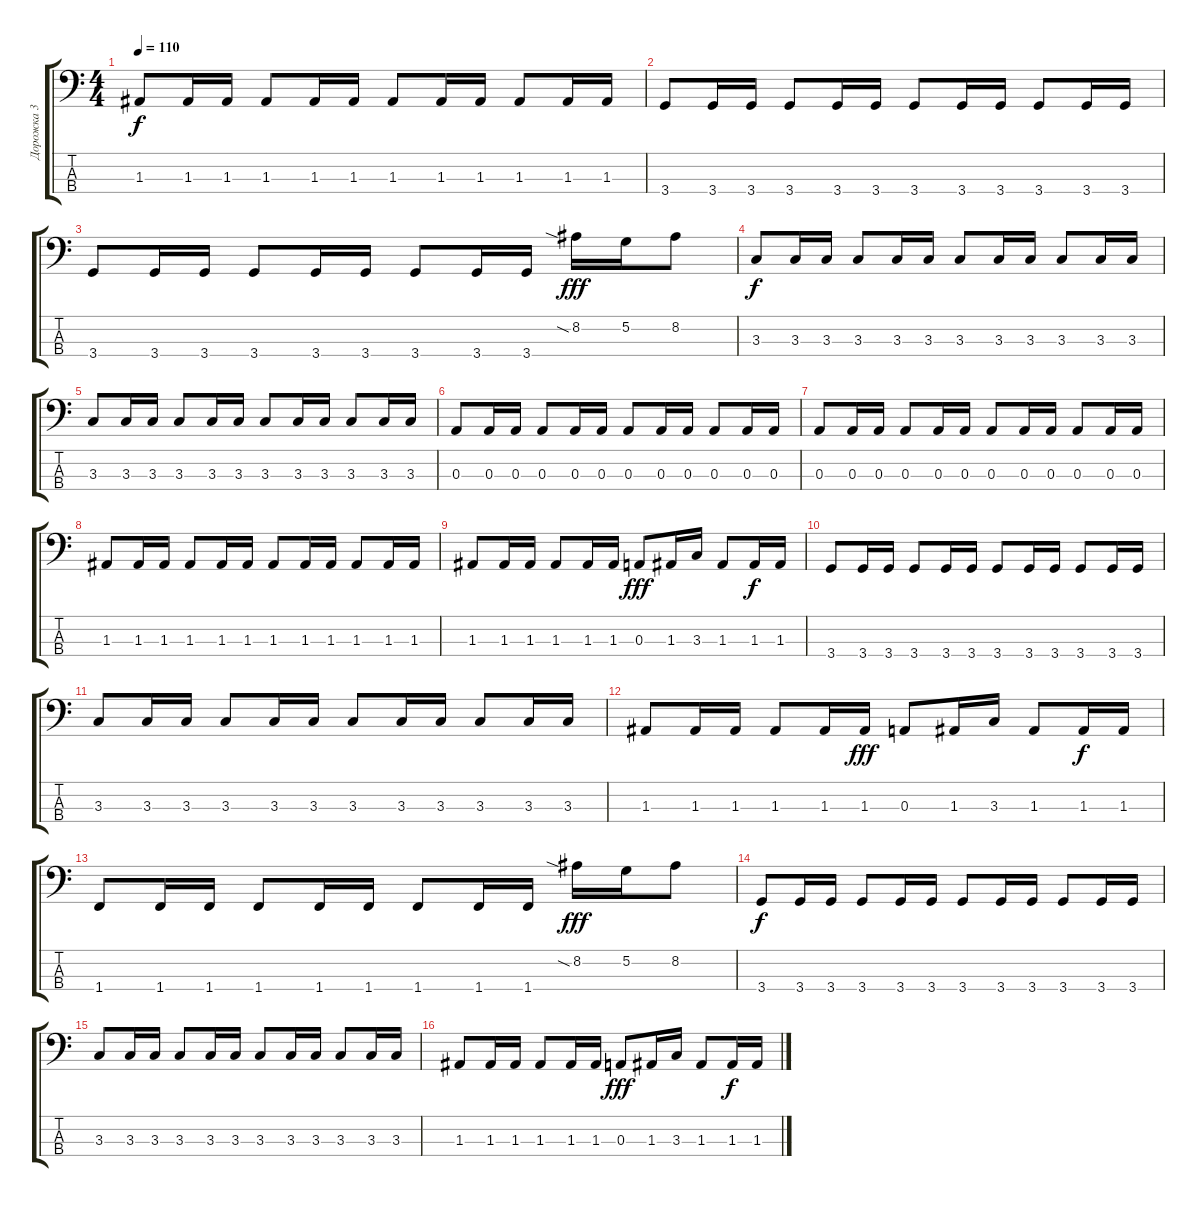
\track ("Дорожка 3" "Дорожка 3") {instrument electricbassfinger}
\staff {score tabs}
\tuning (G2 D2 A1 E1) {hide}
\ts (4 4)
\tempo 110
\clef f4
\ks c
1.3.8{dy f} 1.3.16 1.3.16 1.3.8 1.3.16 1.3.16 1.3.8 1.3.16 1.3.16 1.3.8 1.3.16 1.3.16 |
3.4.8 3.4.16 3.4.16 3.4.8 3.4.16 3.4.16 3.4.8 3.4.16 3.4.16 3.4.8 3.4.16 3.4.16 |
3.4.8 3.4.16 3.4.16 3.4.8 3.4.16 3.4.16 3.4.8 3.4.16 3.4.16 8.2{sia}.16{dy fff} 5.2.16 8.2.8 |
3.3.8{dy f} 3.3.16 3.3.16 3.3.8 3.3.16 3.3.16 3.3.8 3.3.16 3.3.16 3.3.8 3.3.16 3.3.16 |
3.3.8 3.3.16 3.3.16 3.3.8 3.3.16 3.3.16 3.3.8 3.3.16 3.3.16 3.3.8 3.3.16 3.3.16 |
0.3.8 0.3.16 0.3.16 0.3.8 0.3.16 0.3.16 0.3.8 0.3.16 0.3.16 0.3.8 0.3.16 0.3.16 |
0.3.8 0.3.16 0.3.16 0.3.8 0.3.16 0.3.16 0.3.8 0.3.16 0.3.16 0.3.8 0.3.16 0.3.16 |
1.3.8 1.3.16 1.3.16 1.3.8 1.3.16 1.3.16 1.3.8 1.3.16 1.3.16 1.3.8 1.3.16 1.3.16 |
1.3.8 1.3.16 1.3.16 1.3.8 1.3.16 1.3.16 0.3.8{dy fff} 1.3.16 3.3.16 1.3.8 1.3.16{dy f} 1.3.16 |
3.4.8 3.4.16 3.4.16 3.4.8 3.4.16 3.4.16 3.4.8 3.4.16 3.4.16 3.4.8 3.4.16 3.4.16 |
3.3.8 3.3.16 3.3.16 3.3.8 3.3.16 3.3.16 3.3.8 3.3.16 3.3.16 3.3.8 3.3.16 3.3.16 |
1.3.8 1.3.16 1.3.16 1.3.8 1.3.16 1.3.16{dy fff} 0.3.8 1.3.16 3.3.16 1.3.8 1.3.16{dy f} 1.3.16 |
1.4.8 1.4.16 1.4.16 1.4.8 1.4.16 1.4.16 1.4.8 1.4.16 1.4.16 8.2{sia}.16{dy fff} 5.2.16 8.2.8 |
3.4.8{dy f} 3.4.16 3.4.16 3.4.8 3.4.16 3.4.16 3.4.8 3.4.16 3.4.16 3.4.8 3.4.16 3.4.16 |
3.3.8 3.3.16 3.3.16 3.3.8 3.3.16 3.3.16 3.3.8 3.3.16 3.3.16 3.3.8 3.3.16 3.3.16 |
1.3.8 1.3.16 1.3.16 1.3.8 1.3.16 1.3.16 0.3.8{dy fff} 1.3.16 3.3.16 1.3.8 1.3.16{dy f} 1.3.16
